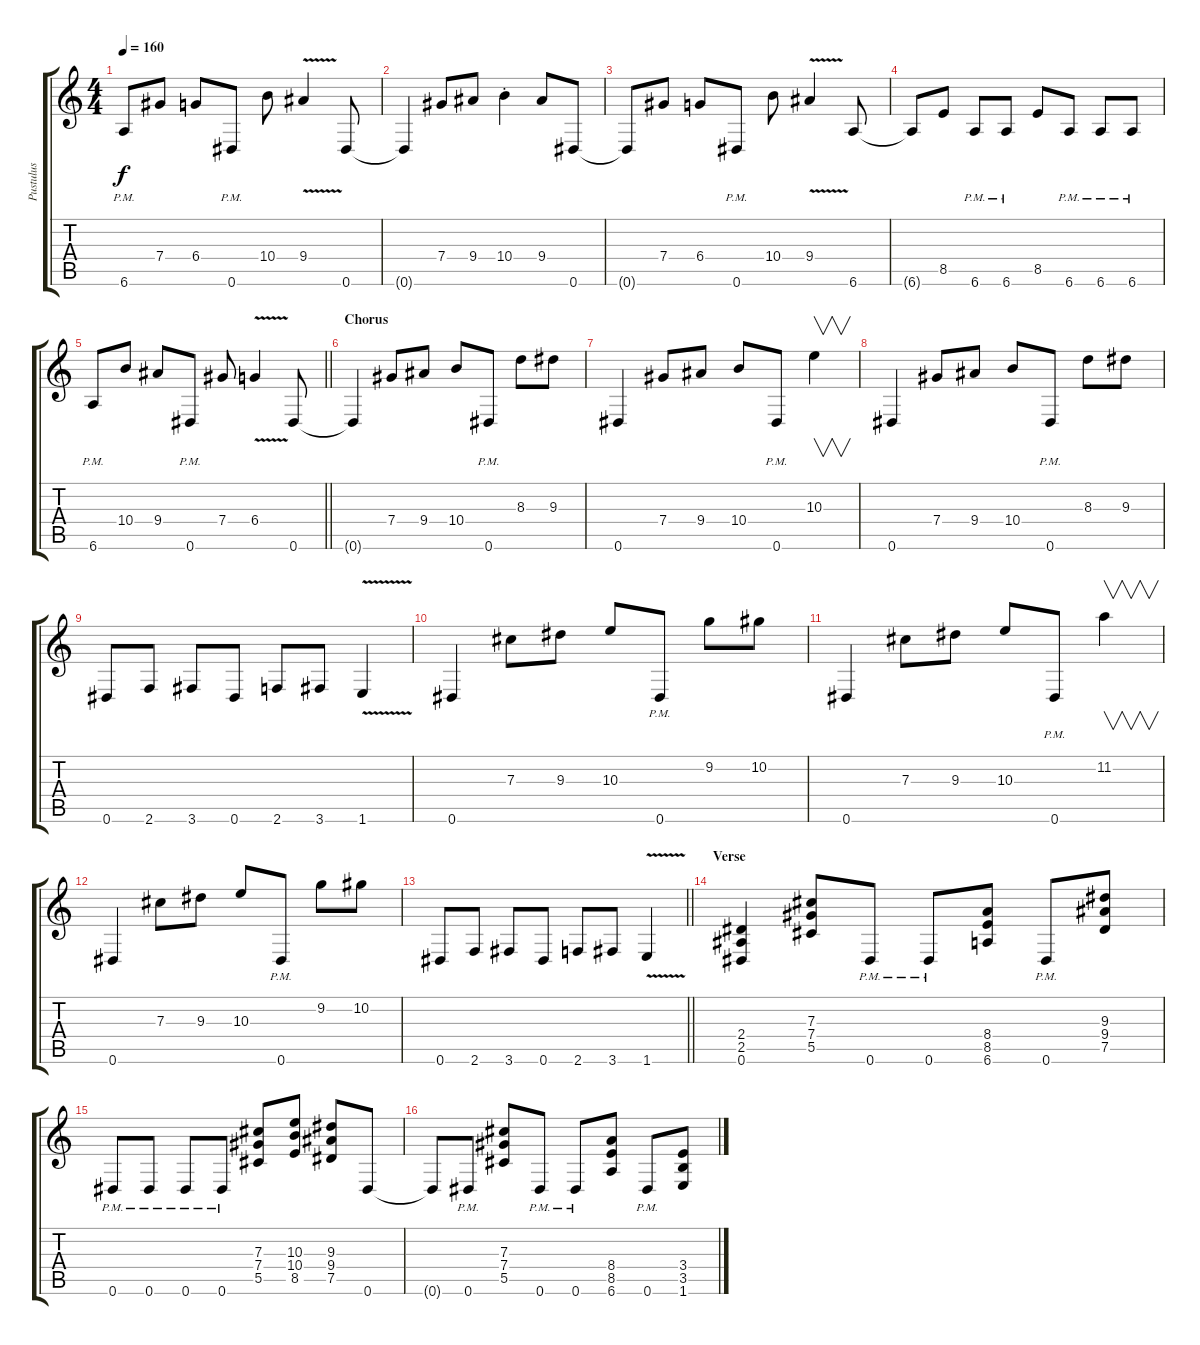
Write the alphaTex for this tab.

\track ("Pustulus" "Pustulus") {instrument overdrivenguitar}
\staff {score tabs}
\tuning (Eb4 Bb3 Gb3 Db3 Ab2 Eb2) {hide}
\ts (4 4)
\tempo 160
\clef g2
\ks c
6.6{pm}.8{dy f} 7.4.8 6.4.8 0.6{pm}.8 10.4.8 9.4{v}.4 0.6.8 |
0.6{t}.4 7.4.8 9.4.8 10.4{st}.4 9.4.8 0.6.8 |
0.6{t}.8 7.4.8 6.4.8 0.6{pm}.8 10.4.8 9.4{v}.4 6.6.8 |
6.6{t}.8 8.5.8 6.6{pm}.8 6.6{pm}.8 8.5.8 6.6{pm}.8 6.6{pm}.8 6.6{pm}.8 |
\barLineRight lightlight
6.6{pm}.8 10.4.8 9.4.8 0.6{pm}.8 7.4.8 6.4{v}.4 0.6.8 |
\section ("" "Chorus")
0.6{t}.4 7.4.8 9.4.8 10.4.8 0.6{pm}.8 8.3.8 9.3.8 |
0.6.4 7.4.8 9.4.8 10.4.8 0.6{pm}.8 10.3.4{v} |
0.6.4 7.4.8 9.4.8 10.4.8 0.6{pm}.8 8.3.8 9.3.8 |
0.6.8 2.6.8 3.6.8 0.6.8 2.6.8 3.6.8 1.6{v}.4 |
0.6.4 7.3.8 9.3.8 10.3.8 0.6{pm}.8 9.2.8 10.2.8 |
0.6.4 7.3.8 9.3.8 10.3.8 0.6{pm}.8 11.2.4{v} |
0.6.4 7.3.8 9.3.8 10.3.8 0.6{pm}.8 9.2.8 10.2.8 |
\barLineRight lightlight
0.6.8 2.6.8 3.6.8 0.6.8 2.6.8 3.6.8 1.6{v}.4 |
\section ("" "Verse")
(2.4 2.5 0.6).4 (7.3 7.4 5.5).8 0.6{pm}.8 0.6{pm}.8 (8.4 8.5 6.6).8 0.6{pm}.8 (9.3 9.4 7.5).8 |
0.6{pm}.8 0.6{pm}.8 0.6{pm}.8 0.6{pm}.8 (7.3 7.4 5.5).8 (10.3 10.4 8.5).8 (9.3 9.4 7.5).8 0.6.8 |
0.6{t}.8 0.6{pm}.8 (7.3 7.4 5.5).8 0.6{pm}.8 0.6{pm}.8 (8.4 8.5 6.6).8 0.6{pm}.8 (3.4 3.5 1.6).8
